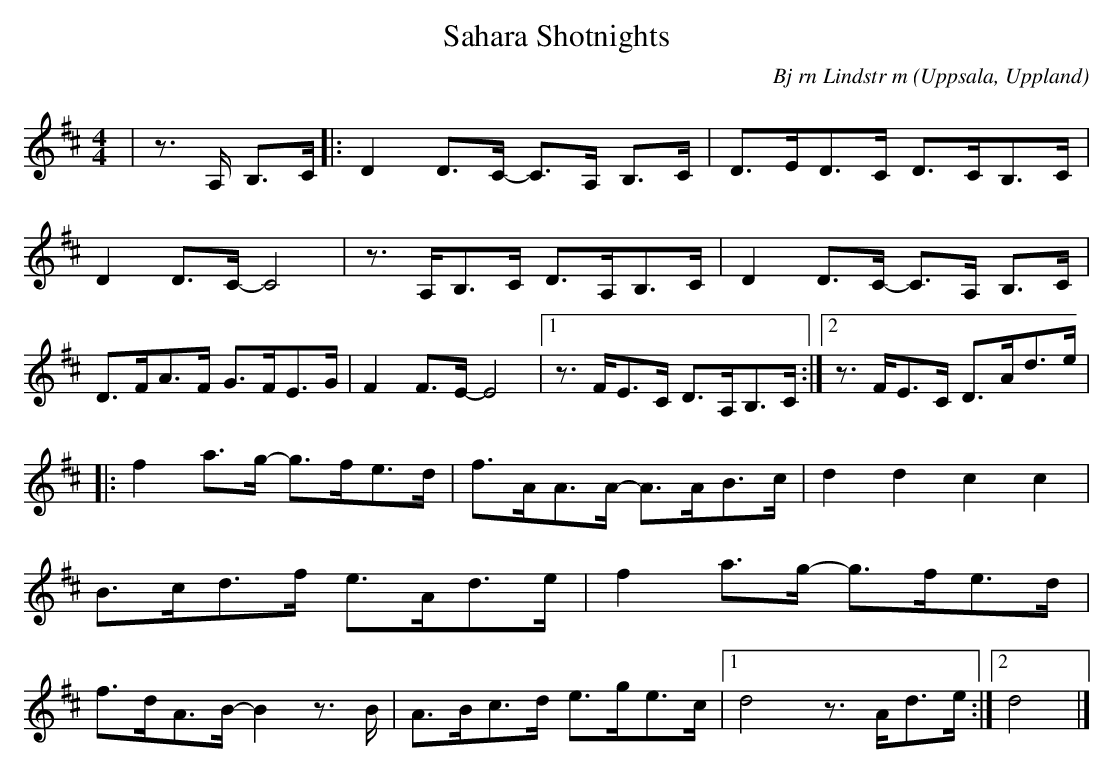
X:1
T:Sahara Shotnights
C:Bj rn Lindstr m
O:Uppsala, Uppland
Obs: Finns en MIDI-fil f r varje notbild, lyssna p¡ den  vre! :0)
M:4/4
L:1/8
K:D
| z>A, B,>C |: D2 D>C - C>A, B,>C | D>ED>C D>CB,>C | D2 D>C - C4 | z>A,B,>C D>A,B,>C | D2 D>C - C>A, B,>C | D>FA>F G>FE>G | F2 F>E - E4 |1 z>FE>C D>A,B,>C :|2 z>FE>C D>Ad>e |
|: f2 a>g - g>fe>d | f>AA>A - A>AB>c | d2 d2 c2 c2 | B>cd>f e>Ad>e | f2 a>g - g>fe>d | f>dA>B - B2 z>B | A>Bc>d e>ge>c |1 d4  z>Ad>e :|2 d4 |]
